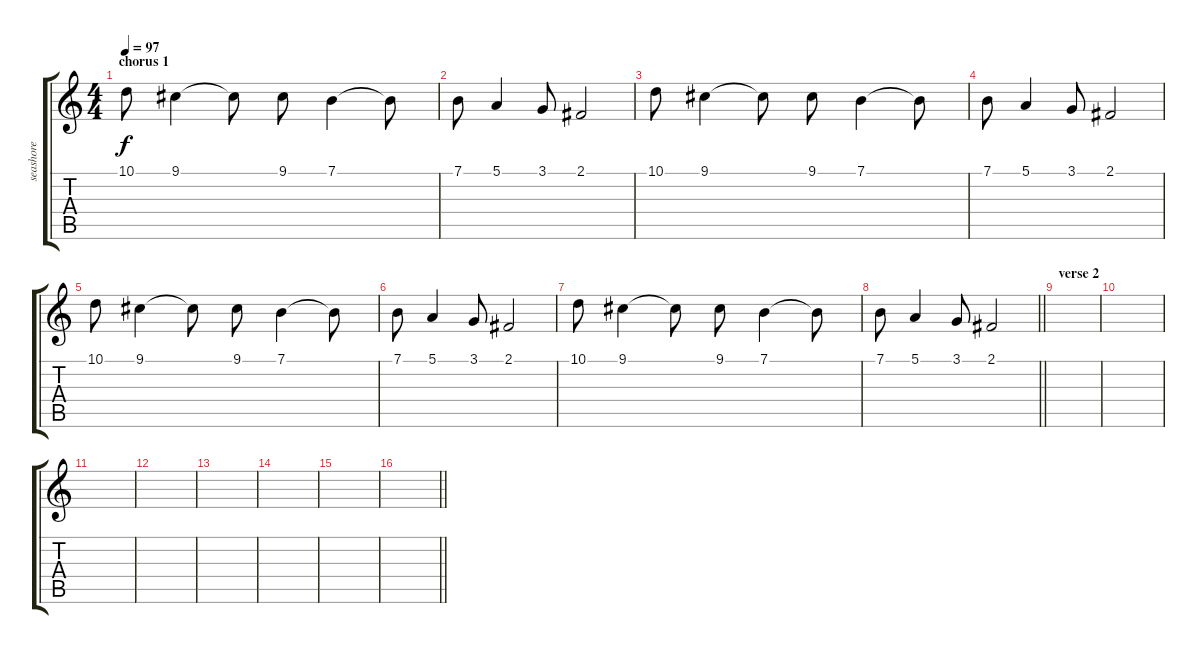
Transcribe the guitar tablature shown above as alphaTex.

\track ("seashore" "seashore") {instrument seashore}
\staff {score tabs}
\tuning (E4 B3 G3 D3 A2 E2) {hide}
\ts (4 4)
\section ("" "chorus 1")
\tempo 97
\clef g2
\ks c
10.1.8{dy f volume 13 balance 11 instrument brightacousticpiano} 9.1.4 9.1{t}.8 9.1.8 7.1.4 7.1{t}.8 |
7.1.8 5.1.4 3.1.8 2.1.2 |
10.1.8 9.1.4 9.1{t}.8 9.1.8 7.1.4 7.1{t}.8 |
7.1.8 5.1.4 3.1.8 2.1.2 |
10.1.8 9.1.4 9.1{t}.8 9.1.8 7.1.4 7.1{t}.8 |
7.1.8 5.1.4 3.1.8 2.1.2 |
10.1.8 9.1.4 9.1{t}.8 9.1.8 7.1.4 7.1{t}.8 |
\barLineRight lightlight
7.1.8 5.1.4 3.1.8 2.1.2 |
\section ("" "verse 2")
|
|
|
|
|
|
|
\barLineRight lightlight
